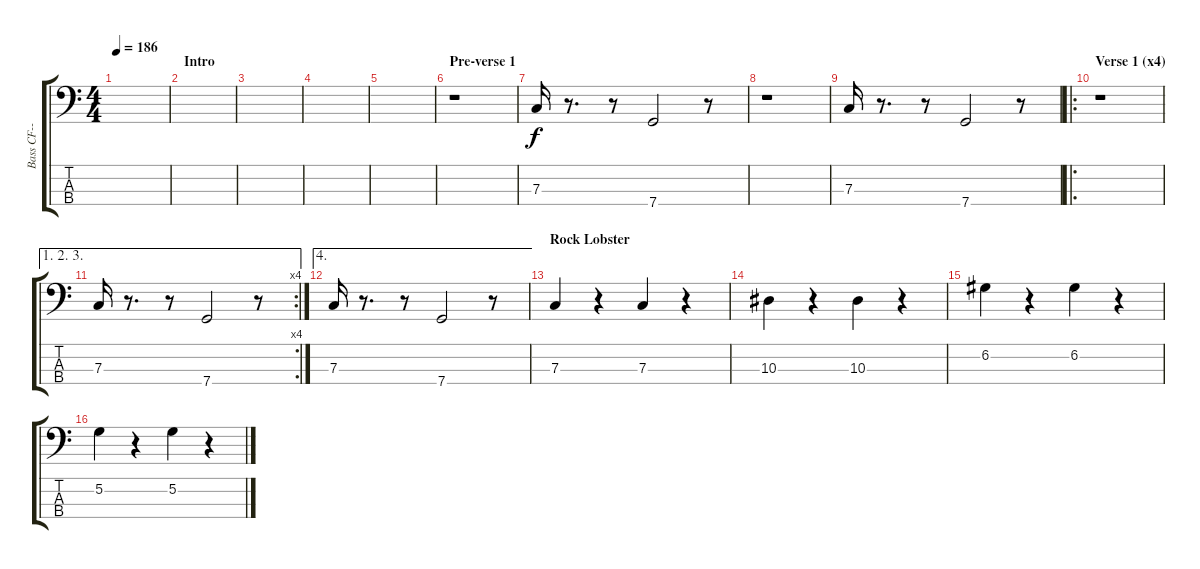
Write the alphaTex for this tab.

\track ("Bass CF--" "Bass CF--") {instrument electricbassfinger}
\staff {score tabs}
\tuning (G2 D2 F1 C1) {hide}
\ts (4 4)
\tempo 186
\clef f4
\ks c
|
\section ("" "Intro")
|
|
|
|
\section ("" "Pre-verse 1")
r.1 |
7.3.16 r.8{d} r.8 7.4.2 r.8 |
r.1 |
7.3.16 r.8{d} r.8 7.4.2 r.8 |
\ro
\section ("" "Verse 1 (x4)")
r.1 |
\ae (1 2 3)
\rc 4
7.3.16 r.8{d} r.8 7.4.2 r.8 |
\ae 4
7.3.16 r.8{d} r.8 7.4.2 r.8 |
\section ("" "Rock Lobster")
7.3.4 r.4 7.3.4 r.4 |
10.3.4 r.4 10.3.4 r.4 |
6.2.4 r.4 6.2.4 r.4 |
5.2.4 r.4 5.2.4 r.4
